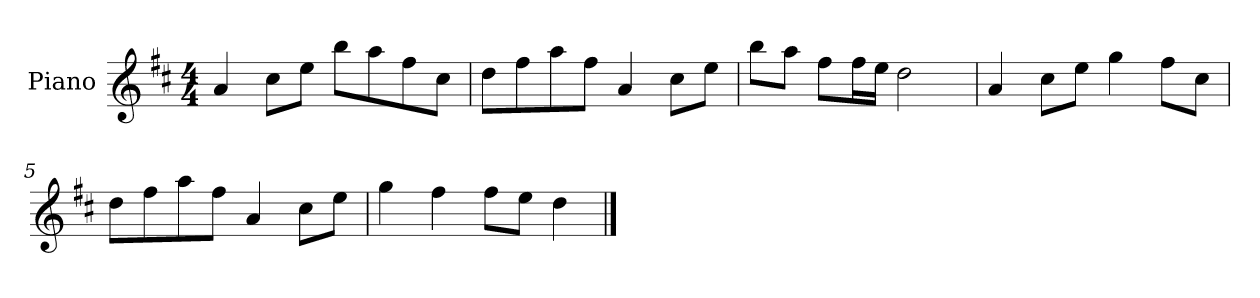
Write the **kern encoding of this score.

**kern
*part1
*staff1
*I"Piano
*I'P-no
*clefG2
*k[f#c#]
*M4/4
*MM90
=1
4a/
8cc#\L
8ee\J
8bb\L
8aa\
8ff#\
8cc#\J
=2
8dd\L
8ff#\
8aa\
8ff#\J
4a/
8cc#\L
8ee\J
=3
8bb\L
8aa\J
8ff#\L
16ff#\L
16ee\JJ
2dd\
=4
4a/
8cc#\L
8ee\J
4gg\
8ff#\L
8cc#\J
=5
8dd\L
8ff#\
8aa\
8ff#\J
4a/
8cc#\L
8ee\J
!!LO:LB:g=z
=6
4gg\
4ff#\
8ff#\L
8ee\J
4dd\
==
*-
